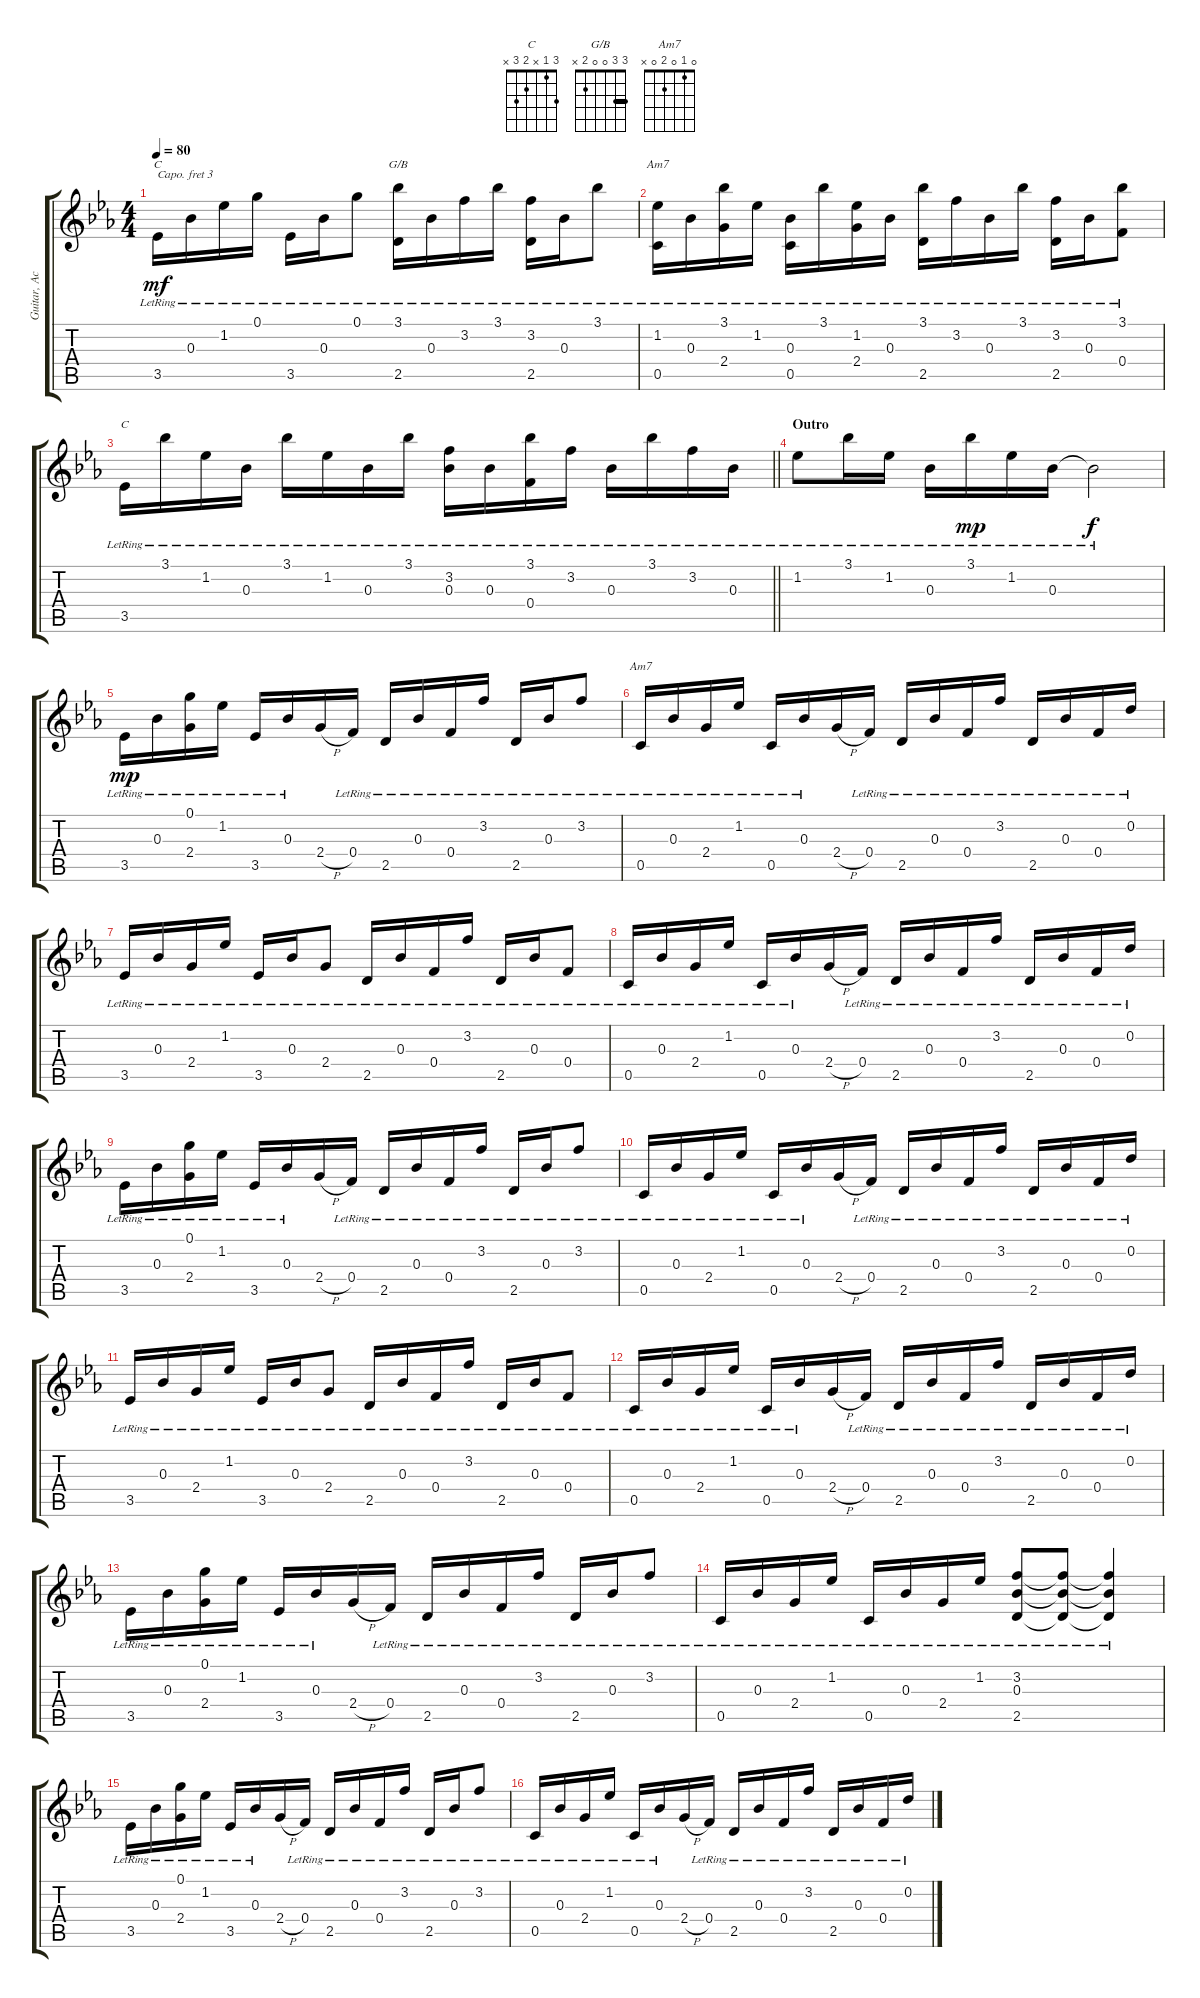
\track ("Guitar, Acoustic (Capo 3rd Fret)" "Guitar, Ac") {instrument acousticguitarsteel}
\staff {score tabs}
\capo 3
\tuning (E4 B3 G3 D3 A2 E2) {hide}
\chord ("C" 0 1 0 2 3 x)
\chord ("G/B" 3 3 0 0 2 x) {barre 3}
\chord ("Am7" 3 1 0 2 0 x)
\chord ("C" 3 1 x 2 3 x)
\chord ("Am7" 0 1 0 2 0 x)
\ts (4 4)
\tempo 80
\clef g2
\ks eb
3.5{lr}.16{ch "C" dy mf} 0.3{lr}.16 1.2{lr}.16 0.1{lr}.16 3.5{lr}.16 0.3{lr}.16 0.1{lr}.8 (3.1{lr} 2.5{lr}).16{ch "G/B"} 0.3{lr}.16 3.2{lr}.16 3.1{lr}.16 (3.2{lr} 2.5{lr}).16 0.3{lr}.16 3.1{lr}.8 |
(1.2{lr} 0.5{lr}).16{ch "Am7"} 0.3{lr}.16 (3.1{lr} 2.4{lr}).16 1.2{lr}.16 (0.3{lr} 0.5{lr}).16 3.1{lr}.16 (1.2{lr} 2.4{lr}).16 0.3{lr}.16 (3.1{lr} 2.5{lr}).16 3.2{lr}.16 0.3{lr}.16 3.1{lr}.16 (3.2{lr} 2.5{lr}).16 0.3{lr}.16 (3.1{lr} 0.4{lr}).8 |
\barLineRight lightlight
3.5{lr}.16{ch "C"} 3.1{lr}.16 1.2{lr}.16 0.3{lr}.16 3.1{lr}.16 1.2{lr}.16 0.3{lr}.16 3.1{lr}.16 (3.2{lr} 0.3{lr}).16 0.3{lr}.16 (3.1{lr} 0.4{lr}).16 3.2{lr}.16 0.3{lr}.16 3.1{lr}.16 3.2{lr}.16 0.3{lr}.16 |
\section ("" "Outro")
1.2{lr}.8 3.1{lr}.16 1.2{lr}.16 0.3{lr}.16 3.1{lr}.16{dy mp} 1.2{lr}.16 0.3{lr}.16 0.3{lr t}.2{dy f} |
3.5{lr}.16{dy mp} 0.3{lr}.16 (0.1{lr} 2.4{lr}).16 1.2{lr}.16 3.5{lr}.16 0.3{lr}.16 2.4{h}.16 0.4{lr}.16 2.5{lr}.16 0.3{lr}.16 0.4{lr}.16 3.2{lr}.16 2.5{lr}.16 0.3{lr}.16 3.2{lr}.8 |
0.5{lr}.16{ch "Am7"} 0.3{lr}.16 2.4{lr}.16 1.2{lr}.16 0.5{lr}.16 0.3{lr}.16 2.4{h}.16 0.4{lr}.16 2.5{lr}.16 0.3{lr}.16 0.4{lr}.16 3.2{lr}.16 2.5{lr}.16 0.3{lr}.16 0.4{lr}.16 0.2{lr}.16 |
3.5{lr}.16 0.3{lr}.16 2.4{lr}.16 1.2{lr}.16 3.5{lr}.16 0.3{lr}.16 2.4{lr}.8 2.5{lr}.16 0.3{lr}.16 0.4{lr}.16 3.2{lr}.16 2.5{lr}.16 0.3{lr}.16 0.4{lr}.8 |
0.5{lr}.16 0.3{lr}.16 2.4{lr}.16 1.2{lr}.16 0.5{lr}.16 0.3{lr}.16 2.4{h}.16 0.4{lr}.16 2.5{lr}.16 0.3{lr}.16 0.4{lr}.16 3.2{lr}.16 2.5{lr}.16 0.3{lr}.16 0.4{lr}.16 0.2{lr}.16 |
3.5{lr}.16 0.3{lr}.16 (0.1{lr} 2.4{lr}).16 1.2{lr}.16 3.5{lr}.16 0.3{lr}.16 2.4{h}.16 0.4{lr}.16 2.5{lr}.16 0.3{lr}.16 0.4{lr}.16 3.2{lr}.16 2.5{lr}.16 0.3{lr}.16 3.2{lr}.8 |
0.5{lr}.16 0.3{lr}.16 2.4{lr}.16 1.2{lr}.16 0.5{lr}.16 0.3{lr}.16 2.4{h}.16 0.4{lr}.16 2.5{lr}.16 0.3{lr}.16 0.4{lr}.16 3.2{lr}.16 2.5{lr}.16 0.3{lr}.16 0.4{lr}.16 0.2{lr}.16 |
3.5{lr}.16 0.3{lr}.16 2.4{lr}.16 1.2{lr}.16 3.5{lr}.16 0.3{lr}.16 2.4{lr}.8 2.5{lr}.16 0.3{lr}.16 0.4{lr}.16 3.2{lr}.16 2.5{lr}.16 0.3{lr}.16 0.4{lr}.8 |
0.5{lr}.16 0.3{lr}.16 2.4{lr}.16 1.2{lr}.16 0.5{lr}.16 0.3{lr}.16 2.4{h}.16 0.4{lr}.16 2.5{lr}.16 0.3{lr}.16 0.4{lr}.16 3.2{lr}.16 2.5{lr}.16 0.3{lr}.16 0.4{lr}.16 0.2{lr}.16 |
3.5{lr}.16 0.3{lr}.16 (0.1{lr} 2.4{lr}).16 1.2{lr}.16 3.5{lr}.16 0.3{lr}.16 2.4{h}.16 0.4{lr}.16 2.5{lr}.16 0.3{lr}.16 0.4{lr}.16 3.2{lr}.16 2.5{lr}.16 0.3{lr}.16 3.2{lr}.8 |
0.5{lr}.16 0.3{lr}.16 2.4{lr}.16 1.2{lr}.16 0.5{lr}.16 0.3{lr}.16 2.4{lr}.16 1.2{lr}.16 (3.2{lr} 0.3{lr} 2.5{lr}).8 (3.2{lr t} 0.3{lr t} 2.5{lr t}).8 (3.2{lr t} 0.3{lr t} 2.5{lr t}).4 |
3.5{lr}.16 0.3{lr}.16 (0.1{lr} 2.4{lr}).16 1.2{lr}.16 3.5{lr}.16 0.3{lr}.16 2.4{h}.16 0.4{lr}.16 2.5{lr}.16 0.3{lr}.16 0.4{lr}.16 3.2{lr}.16 2.5{lr}.16 0.3{lr}.16 3.2{lr}.8 |
0.5{lr}.16 0.3{lr}.16 2.4{lr}.16 1.2{lr}.16 0.5{lr}.16 0.3{lr}.16 2.4{h}.16 0.4{lr}.16 2.5{lr}.16 0.3{lr}.16 0.4{lr}.16 3.2{lr}.16 2.5{lr}.16 0.3{lr}.16 0.4{lr}.16 0.2{lr}.16
